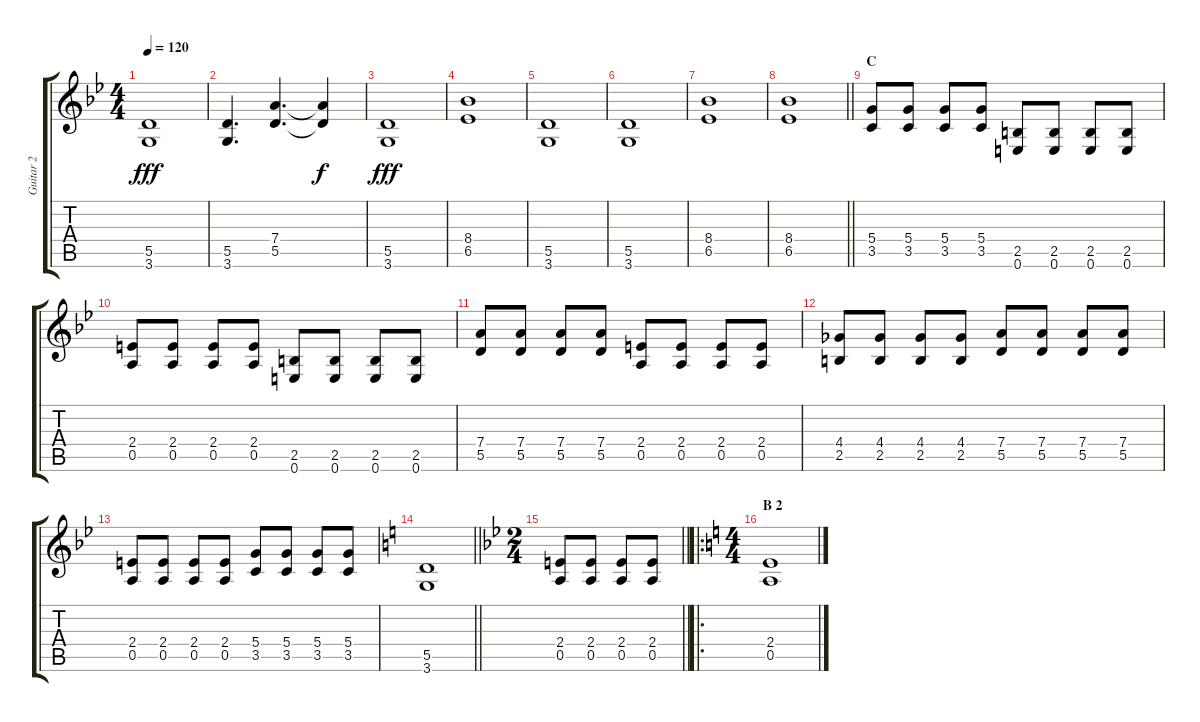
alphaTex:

\track ("Guitar 2" "Guitar 2") {instrument distortionguitar}
\staff {score tabs}
\tuning (E4 B3 G3 D3 A2 E2) {hide}
\ts (4 4)
\tempo 120
\clef g2
\ks gminor
(5.5 3.6).1{dy fff} |
(5.5 3.6).4{d} (7.4 5.5).4{d} (7.4{t} 5.5{t}).4{dy f} |
(5.5 3.6).1{dy fff} |
(8.4 6.5).1 |
(5.5 3.6).1 |
(5.5 3.6).1 |
(8.4 6.5).1 |
\barLineRight lightlight
(8.4 6.5).1 |
\section ("" "C")
(5.4 3.5).8 (5.4 3.5).8 (5.4 3.5).8 (5.4 3.5).8 (2.5 0.6).8 (2.5 0.6).8 (2.5 0.6).8 (2.5 0.6).8 |
(2.4 0.5).8 (2.4 0.5).8 (2.4 0.5).8 (2.4 0.5).8 (2.5 0.6).8 (2.5 0.6).8 (2.5 0.6).8 (2.5 0.6).8 |
(7.4 5.5).8 (7.4 5.5).8 (7.4 5.5).8 (7.4 5.5).8 (2.4 0.5).8 (2.4 0.5).8 (2.4 0.5).8 (2.4 0.5).8 |
(4.4 2.5).8 (4.4 2.5).8 (4.4 2.5).8 (4.4 2.5).8 (7.4 5.5).8 (7.4 5.5).8 (7.4 5.5).8 (7.4 5.5).8 |
(2.4 0.5).8 (2.4 0.5).8 (2.4 0.5).8 (2.4 0.5).8 (5.4 3.5).8 (5.4 3.5).8 (5.4 3.5).8 (5.4 3.5).8 |
\barLineRight lightlight
\ks aminor
(5.5 3.6).1 |
\ts (2 4)
\barLineRight lightlight
\ks gminor
(2.4 0.5).8 (2.4 0.5).8 (2.4 0.5).8 (2.4 0.5).8 |
\ro
\ts (4 4)
\section ("" "B 2")
\ks c
(2.4 0.5).1
